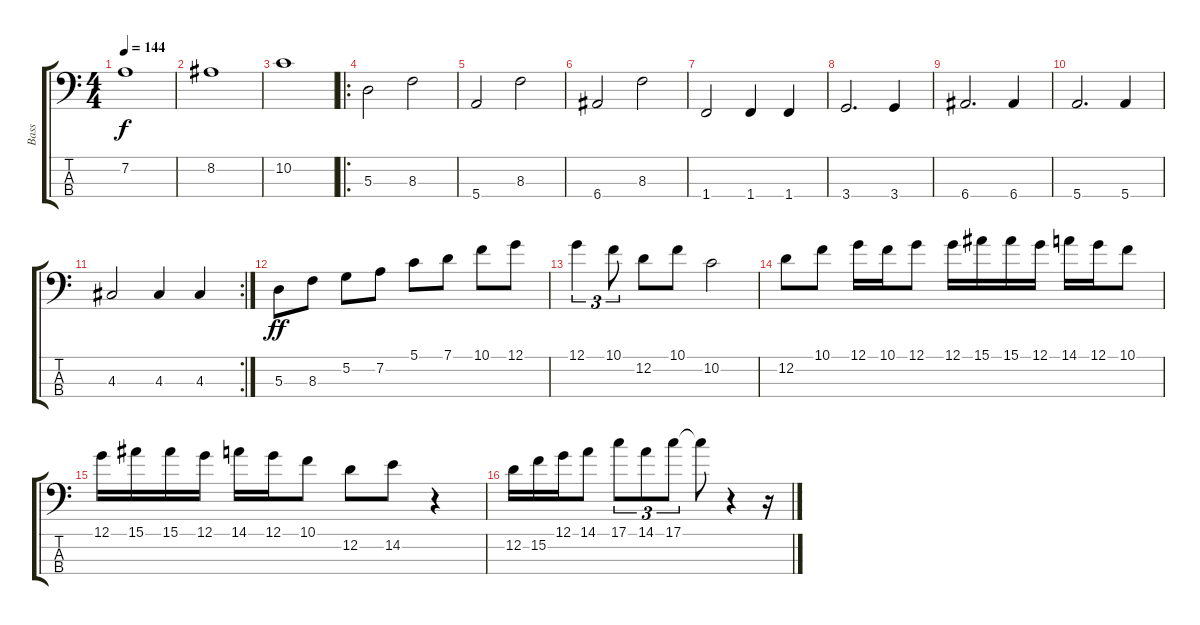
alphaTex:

\track ("Bass" "Bass") {instrument electricbassfinger}
\staff {score tabs}
\tuning (G2 D2 A1 E1) {hide}
\ts (4 4)
\tempo 144
\clef f4
\ks c
7.2.1{dy f} |
8.2.1 |
10.2.1 |
\ro
5.3.2 8.3.2 |
5.4.2 8.3.2 |
6.4.2 8.3.2 |
1.4.2 1.4.4 1.4.4 |
3.4.2{d} 3.4.4 |
6.4.2{d} 6.4.4 |
5.4.2{d} 5.4.4 |
\rc 2
4.3.2 4.3.4 4.3.4 |
5.3.8{dy ff} 8.3.8 5.2.8 7.2.8 5.1.8 7.1.8 10.1.8 12.1.8 |
12.1.4{tu (3 2)} 10.1.8{tu (3 2)} 12.2.8 10.1.8 10.2.2 |
12.2.8 10.1.8 12.1.16 10.1.16 12.1.8 12.1.16 15.1.16 15.1.16 12.1.16 14.1.16 12.1.16 10.1.8 |
12.1.16 15.1.16 15.1.16 12.1.16 14.1.16 12.1.16 10.1.8 12.2.8 14.2.8 r.4 |
12.2.16 15.2.16 12.1.16 14.1.8 17.1.8{tu (3 2)} 14.1.8{tu (3 2)} 17.1.8{tu (3 2)} 17.1{t}.8 r.4 r.16
